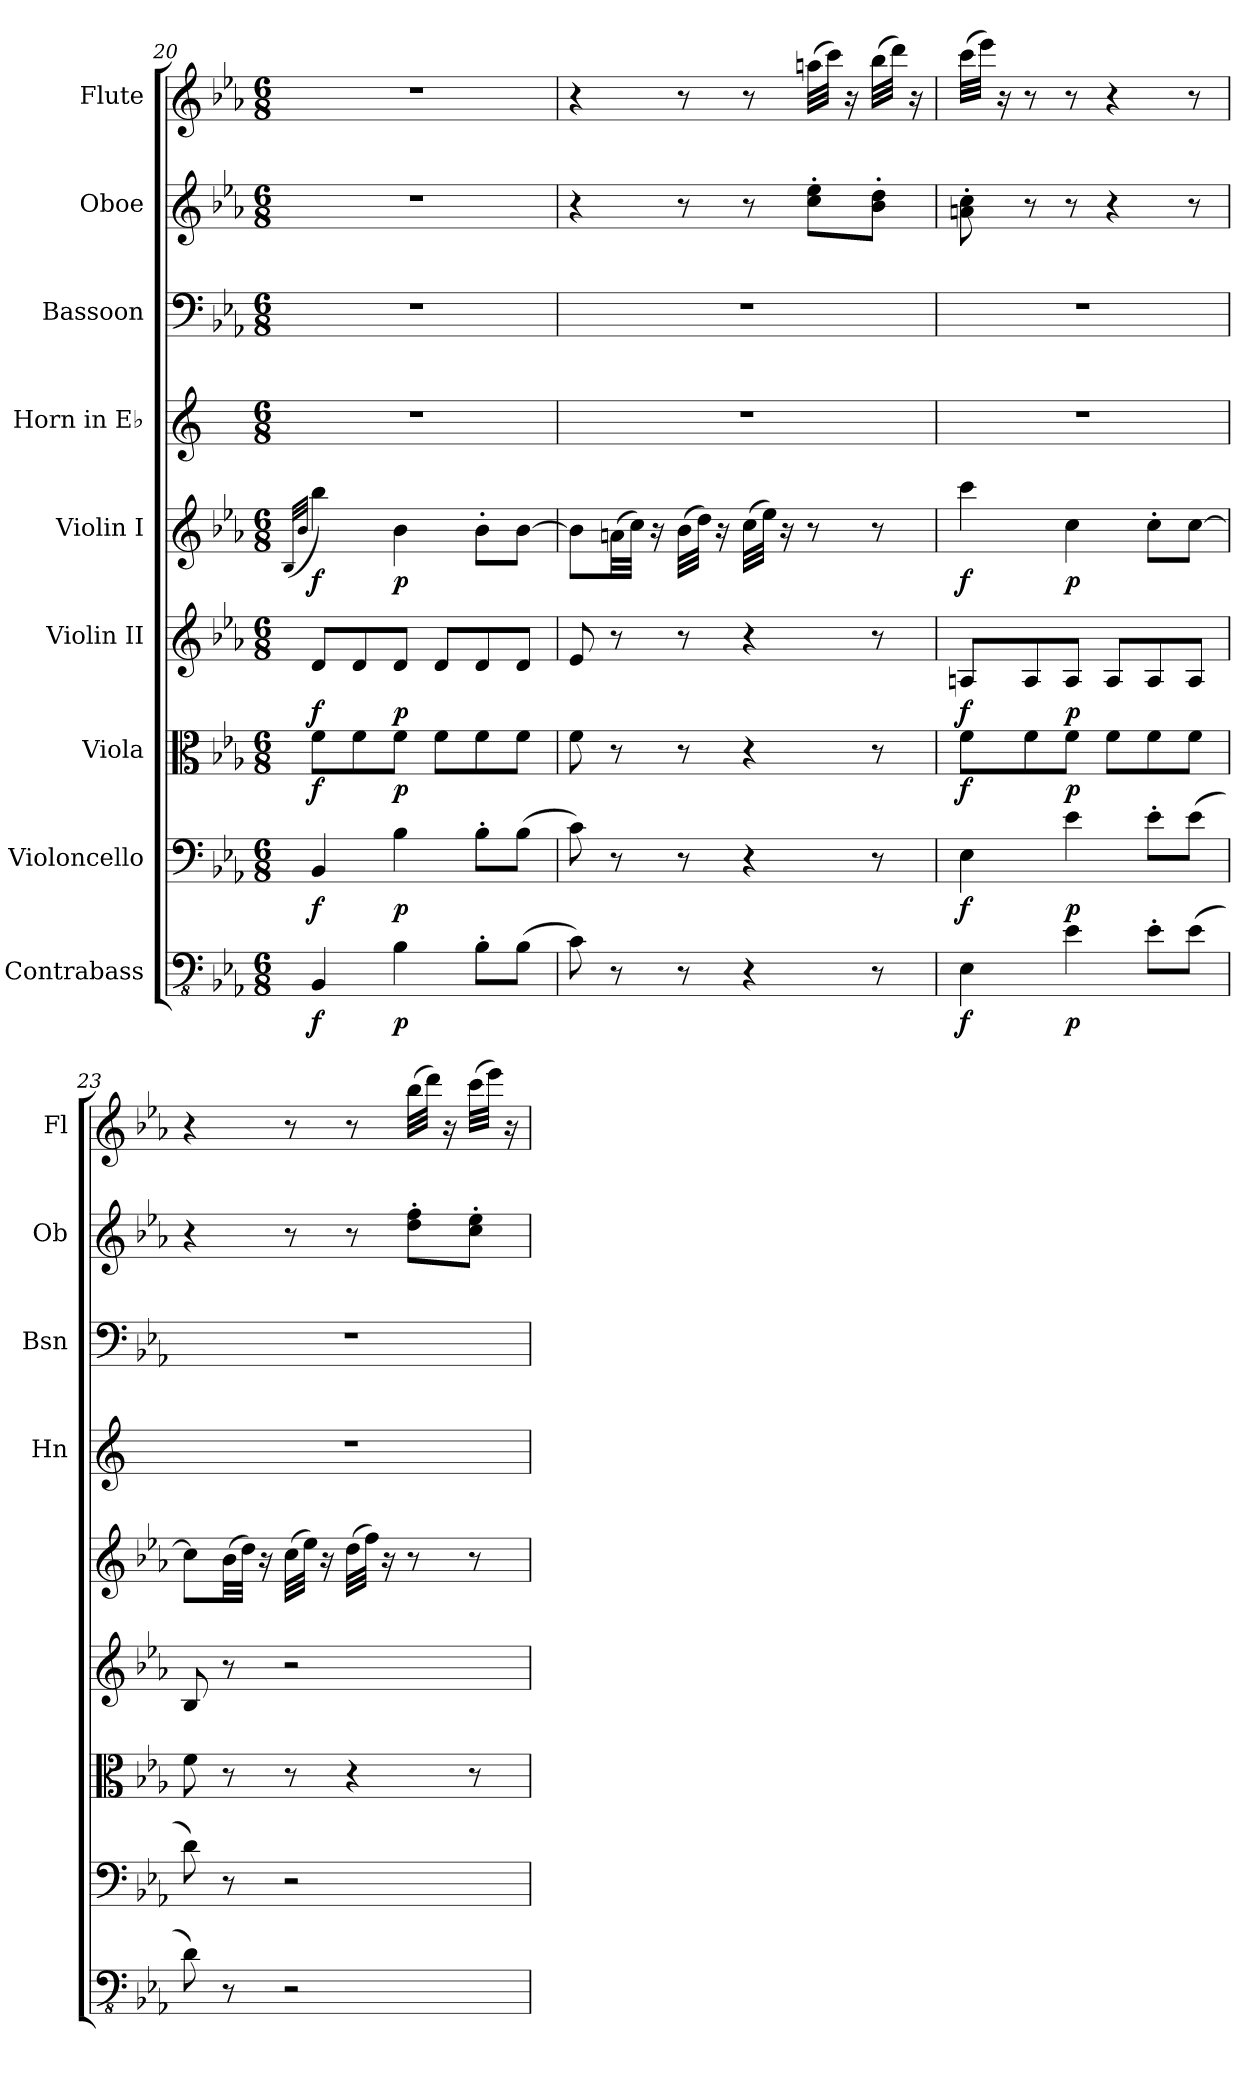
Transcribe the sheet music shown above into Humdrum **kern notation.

**kern	**dynam	**kern	**dynam	**kern	**dynam	**kern	**dynam	**kern	**dynam	**kern	**kern	**kern	**kern
*part9	*part9	*part8	*part8	*part7	*part7	*part6	*part6	*part5	*part5	*part4	*part3	*part2	*part1
*staff9	*staff9	*staff8	*staff8	*staff7	*staff7	*staff6	*staff6	*staff5	*staff5	*staff4	*staff3	*staff2	*staff1
*I"Contrabass	*	*I"Violoncello	*	*I"Viola	*	*I"Violin II	*	*I"Violin I	*	*I"Horn in E♭	*I"Bassoon	*I"Oboe	*I"Flute
*	*	*	*	*	*	*	*	*	*	*I'Hn	*I'Bsn	*I'Ob	*I'Fl
*clefFv4	*	*clefF4	*	*clefC3	*	*clefG2	*	*clefG2	*	*clefG2	*clefF4	*clefG2	*clefG2
*	*	*	*	*	*	*	*	*	*	*ITrd5c9	*	*	*
*k[b-e-a-]	*	*k[b-e-a-]	*	*k[b-e-a-]	*	*k[b-e-a-]	*	*k[b-e-a-]	*	*k[b-e-a-]	*k[b-e-a-]	*k[b-e-a-]	*k[b-e-a-]
*M6/8	*	*M6/8	*	*M6/8	*	*M6/8	*	*M6/8	*	*M6/8	*M6/8	*M6/8	*M6/8
=20	=20	=20	=20	=20	=20	=20	=20	=20	=20	=20	=20	=20	=20
.	.	.	.	.	.	.	.	(<32qB-/LLL	.	.	.	.	.
.	.	.	.	.	.	.	.	32qb-/JJJ	.	.	.	.	.
!	!LO:DY:b	!	!LO:DY:b	!	!LO:DY:b	!	!LO:DY:b	!	!LO:DY:b	!	!	!	!
4BBB-/	f	4BB-/	f	8f\L	f	8d/L	f	4bb-\)	f	2.r	2.r	2.r	2.r
.	.	.	.	8f\	.	8d/	.	.	.	.	.	.	.
!	!LO:DY:b	!	!LO:DY:b	!	!LO:DY:b	!	!LO:DY:b	!	!LO:DY:b	!	!	!	!
4BB-\	p	4B-\	p	8f\J	p	8d/J	p	4b-\	p	.	.	.	.
.	.	.	.	8f\L	.	8d/L	.	.	.	.	.	.	.
8BB-'\L	.	8B-'\L	.	8f\	.	8d/	.	8b-'\L	.	.	.	.	.
(>8BB-\J	.	(>8B-\J	.	8f\J	.	8d/J	.	[8b-\J	.	.	.	.	.
=21	=21	=21	=21	=21	=21	=21	=21	=21	=21	=21	=21	=21	=21
8C\)	.	8c\)	.	8f\	.	8e-/	.	8b-\L]	.	2.r	2.r	4r	4r
8r	.	8r	.	8r	.	8r	.	(>32an\LL	.	.	.	.	.
.	.	.	.	.	.	.	.	32cc\JJJ)	.	.	.	.	.
.	.	.	.	.	.	.	.	16r	.	.	.	.	.
8r	.	8r	.	8r	.	8r	.	(>32b-\LLL	.	.	.	8r	8r
.	.	.	.	.	.	.	.	32dd\JJJ)	.	.	.	.	.
.	.	.	.	.	.	.	.	16r	.	.	.	.	.
4r	.	4r	.	4r	.	4r	.	(>32cc\LLL	.	.	.	8r	8r
.	.	.	.	.	.	.	.	32ee-\JJJ)	.	.	.	.	.
.	.	.	.	.	.	.	.	16r	.	.	.	.	.
.	.	.	.	.	.	.	.	8r	.	.	.	8cc\' 8ee-\'L	(>32aan\LLL
.	.	.	.	.	.	.	.	.	.	.	.	.	32ccc\JJJ)
.	.	.	.	.	.	.	.	.	.	.	.	.	16r
8r	.	8r	.	8r	.	8r	.	8r	.	.	.	8b-\' 8dd\'J	(>32bb-\LLL
.	.	.	.	.	.	.	.	.	.	.	.	.	32ddd\JJJ)
.	.	.	.	.	.	.	.	.	.	.	.	.	16r
!!LO:PB:g=z
=22	=22	=22	=22	=22	=22	=22	=22	=22	=22	=22	=22	=22	=22
!	!LO:DY:b	!	!LO:DY:b	!	!LO:DY:b	!	!LO:DY:b	!	!LO:DY:b	!	!	!	!
4EE-\	f	4E-\	f	8f\L	f	8An/L	f	4ccc\	f	2.r	2.r	8an\' 8cc\'	(>32ccc\LLL
.	.	.	.	.	.	.	.	.	.	.	.	.	32eee-\JJJ)
.	.	.	.	.	.	.	.	.	.	.	.	.	16r
.	.	.	.	8f\	.	8A/	.	.	.	.	.	8r	8r
!	!LO:DY:b	!	!LO:DY:b	!	!LO:DY:b	!	!LO:DY:b	!	!LO:DY:b	!	!	!	!
4E-\	p	4e-\	p	8f\J	p	8A/J	p	4cc\	p	.	.	8r	8r
.	.	.	.	8f\L	.	8A/L	.	.	.	.	.	4r	4r
8E-'\L	.	8e-'\L	.	8f\	.	8A/	.	8cc'\L	.	.	.	.	.
(>8E-\J	.	(>8e-\J	.	8f\J	.	8A/J	.	[8cc\J	.	.	.	8r	8r
=23	=23	=23	=23	=23	=23	=23	=23	=23	=23	=23	=23	=23	=23
8D\)	.	8d\)	.	8f\	.	8B-/	.	8cc\L]	.	2.r	2.r	4r	4r
8r	.	8r	.	8r	.	8r	.	(>32b-\LL	.	.	.	.	.
.	.	.	.	.	.	.	.	32dd\JJJ)	.	.	.	.	.
.	.	.	.	.	.	.	.	16r	.	.	.	.	.
2r	.	2r	.	8r	.	2r	.	(>32cc\LLL	.	.	.	8r	8r
.	.	.	.	.	.	.	.	32ee-\JJJ)	.	.	.	.	.
.	.	.	.	.	.	.	.	16r	.	.	.	.	.
.	.	.	.	4r	.	.	.	(>32dd\LLL	.	.	.	8r	8r
.	.	.	.	.	.	.	.	32ff\JJJ)	.	.	.	.	.
.	.	.	.	.	.	.	.	16r	.	.	.	.	.
.	.	.	.	.	.	.	.	8r	.	.	.	8dd\' 8ff\'L	(>32bb-\LLL
.	.	.	.	.	.	.	.	.	.	.	.	.	32ddd\JJJ)
.	.	.	.	.	.	.	.	.	.	.	.	.	16r
.	.	.	.	8r	.	.	.	8r	.	.	.	8cc\' 8ee-\'J	(>32ccc\LLL
.	.	.	.	.	.	.	.	.	.	.	.	.	32eee-\JJJ)
.	.	.	.	.	.	.	.	.	.	.	.	.	16r
=	=	=	=	=	=	=	=	=	=	=	=	=	=
*-	*-	*-	*-	*-	*-	*-	*-	*-	*-	*-	*-	*-	*-
